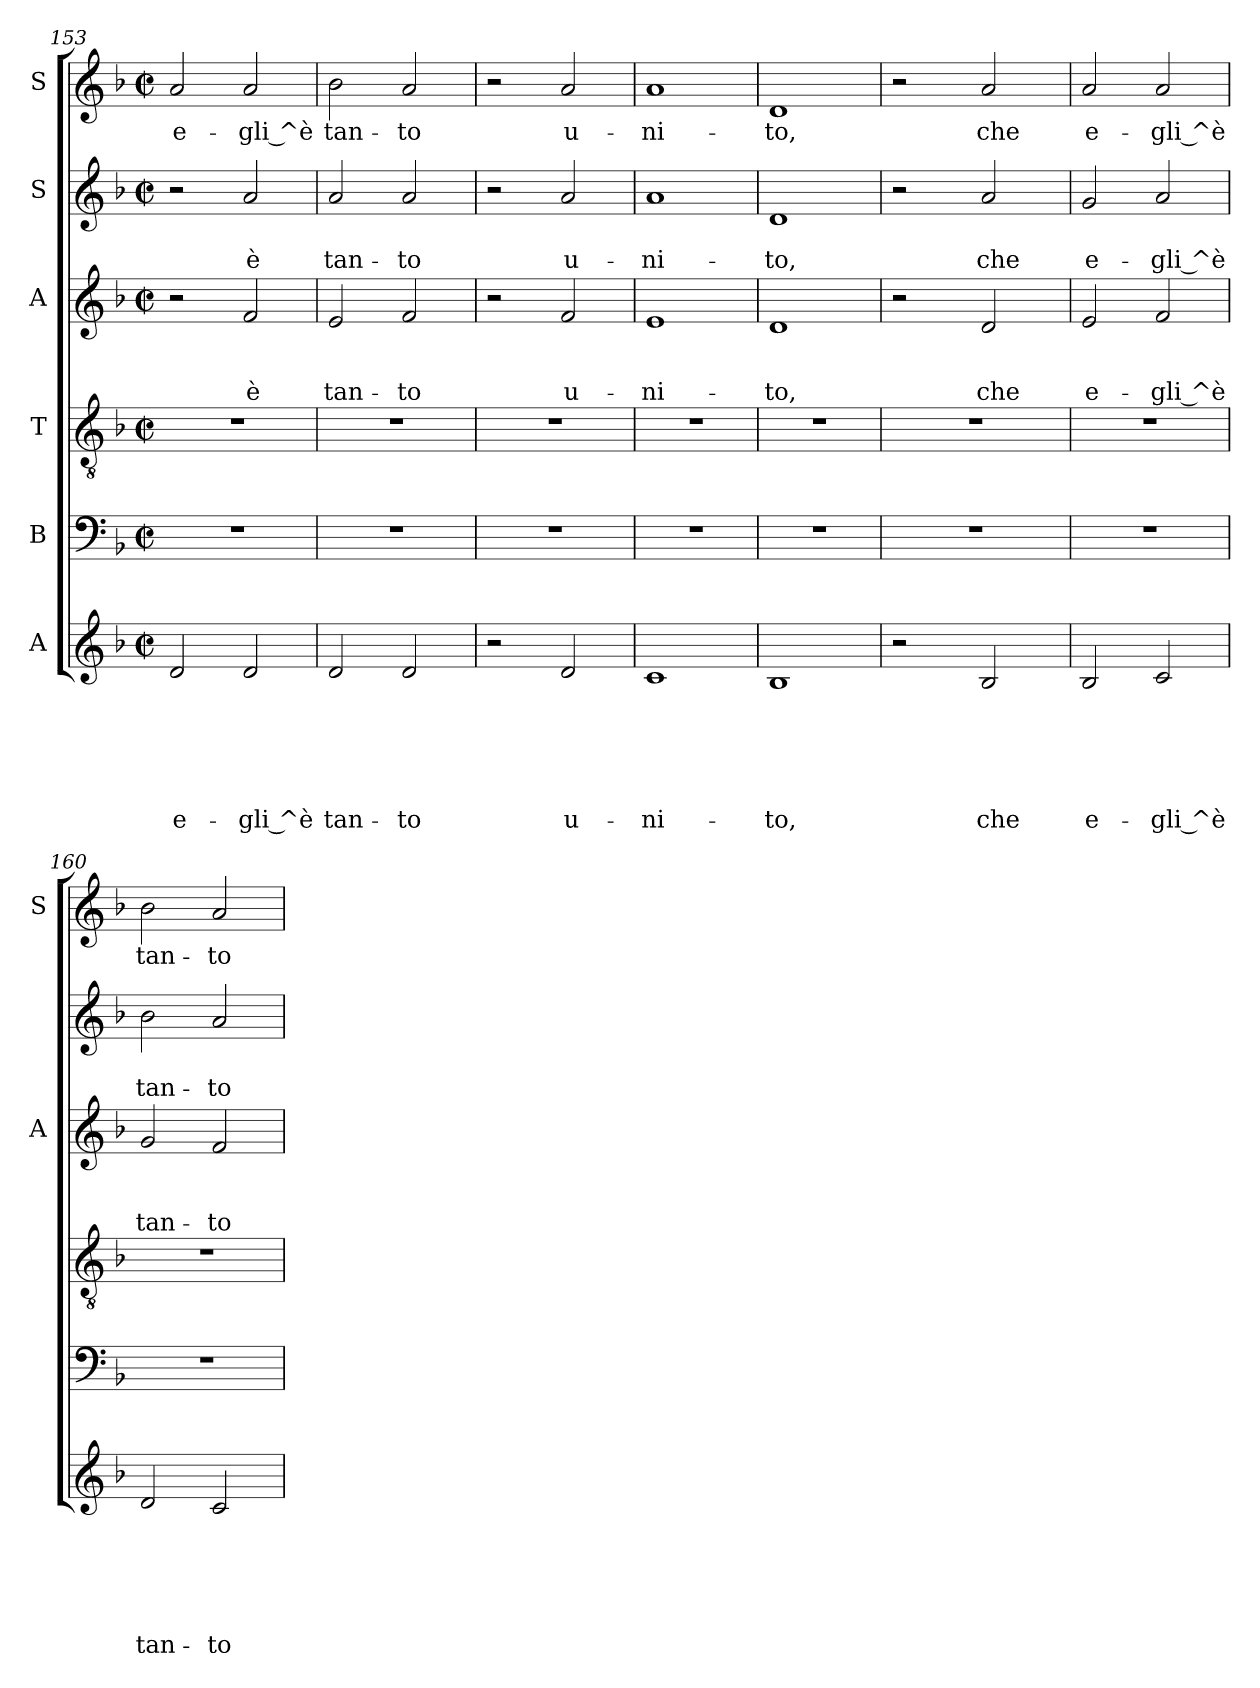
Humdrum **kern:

**kern	**text	**text	**text	**text	**text	**text	**kern	**kern	**kern	**text	**text	**text	**kern	**text	**text	**kern	**text
*part6	*part6	*part6	*part6	*part6	*part6	*part6	*part5	*part4	*part3	*part3	*part3	*part3	*part2	*part2	*part2	*part1	*part1
*staff6	*staff6	*staff6	*staff6	*staff6	*staff6	*staff6	*staff5	*staff4	*staff3	*staff3	*staff3	*staff3	*staff2	*staff2	*staff2	*staff1	*staff1
*I"A	*	*	*	*	*	*	*I"B	*I"T	*I"A	*	*	*	*I"S	*	*	*I"S	*
*	*	*	*	*	*	*	*	*	*I'A	*	*	*	*	*	*	*I'S	*
*clefG2	*	*	*	*	*	*	*clefF4	*clefGv2	*clefG2	*	*	*	*clefG2	*	*	*clefG2	*
*k[b-]	*	*	*	*	*	*	*k[b-]	*k[b-]	*k[b-]	*	*	*	*k[b-]	*	*	*k[b-]	*
*F:	*	*	*	*	*	*	*F:	*F:	*F:	*	*	*	*F:	*	*	*F:	*
*M2/2	*	*	*	*	*	*	*M2/2	*M2/2	*M2/2	*	*	*	*M2/2	*	*	*M2/2	*
*met(c|)	*	*	*	*	*	*	*met(c|)	*met(c|)	*met(c|)	*	*	*	*met(c|)	*	*	*met(c|)	*
=153	=153	=153	=153	=153	=153	=153	=153	=153	=153	=153	=153	=153	=153	=153	=153	=153	=153
!	!	!	!	!	!	!LO:LY:b	!	!	!	!	!	!	!	!	!	!	!LO:LY:b
2d/	.	.	.	.	.	e-	1r	1r	2r	.	.	.	2r	.	.	2a/	e-
!	!	!	!	!	!	!LO:LY:b	!	!	!	!	!	!LO:LY:b	!	!	!LO:LY:b	!	!LO:LY:b
2d/	.	.	.	.	.	-gli ^è	.	.	2f/	.	.	è	2a/	.	è	2a/	-gli ^è
=154	=154	=154	=154	=154	=154	=154	=154	=154	=154	=154	=154	=154	=154	=154	=154	=154	=154
!	!	!	!	!	!	!LO:LY:b	!	!	!	!	!	!LO:LY:b	!	!	!LO:LY:b	!	!LO:LY:b
2d/	.	.	.	.	.	tan-	1r	1r	2e/	.	.	tan-	2a/	.	tan-	2b-\	tan-
!	!	!	!	!	!	!LO:LY:b	!	!	!	!	!	!LO:LY:b	!	!	!LO:LY:b	!	!LO:LY:b
2d/	.	.	.	.	.	-to	.	.	2f/	.	.	-to	2a/	.	-to	2a/	-to
=155	=155	=155	=155	=155	=155	=155	=155	=155	=155	=155	=155	=155	=155	=155	=155	=155	=155
2r	.	.	.	.	.	.	1r	1r	2r	.	.	.	2r	.	.	2r	.
!	!	!	!	!	!	!LO:LY:b	!	!	!	!	!	!LO:LY:b	!	!	!LO:LY:b	!	!LO:LY:b
2d/	.	.	.	.	.	u-	.	.	2f/	.	.	u-	2a/	.	u-	2a/	u-
=156	=156	=156	=156	=156	=156	=156	=156	=156	=156	=156	=156	=156	=156	=156	=156	=156	=156
!	!	!	!	!	!	!LO:LY:b	!	!	!	!	!	!LO:LY:b	!	!	!LO:LY:b	!	!LO:LY:b
1c	.	.	.	.	.	-ni-	1r	1r	1e	.	.	-ni-	1a	.	-ni-	1a	-ni-
=157	=157	=157	=157	=157	=157	=157	=157	=157	=157	=157	=157	=157	=157	=157	=157	=157	=157
!	!	!	!	!	!	!LO:LY:b	!	!	!	!	!	!LO:LY:b	!	!	!LO:LY:b	!	!LO:LY:b
1B-	.	.	.	.	.	-to,	1r	1r	1d	.	.	-to,	1d	.	-to,	1d	-to,
=158	=158	=158	=158	=158	=158	=158	=158	=158	=158	=158	=158	=158	=158	=158	=158	=158	=158
*^	*	*	*	*	*	*	*	*	*^	*	*	*	*^	*	*	*^	*
2r	4..ryy	.	.	.	.	.	.	1r	1r	2r	4..ryy	.	.	.	2r	4..ryy	.	.	2r	4..ryy	.
.	2ryy	.	.	.	.	.	.	.	.	.	2ryy	.	.	.	.	2ryy	.	.	.	2ryy	.
!	!	!	!	!	!	!	!LO:LY:b	!	!	!	!	!	!	!LO:LY:b	!	!	!	!LO:LY:b	!	!	!LO:LY:b
2B-/	.	.	.	.	.	.	che	.	.	2d/	.	.	.	che	2a/	.	.	che	2a/	.	che
.	16ryy	.	.	.	.	.	.	.	.	.	16ryy	.	.	.	.	16ryy	.	.	.	16ryy	.
=159	=159	=159	=159	=159	=159	=159	=159	=159	=159	=159	=159	=159	=159	=159	=159	=159	=159	=159	=159	=159	=159
!	!	!	!	!	!	!	!LO:LY:b	!	!	!	!	!	!	!LO:LY:b	!	!	!	!LO:LY:b	!	!	!LO:LY:b
*	*	*	*	*	*	*	*	*	*	*v	*v	*	*	*	*	*	*	*	*v	*v	*
*v	*v	*	*	*	*	*	*	*	*	*	*	*	*	*v	*v	*	*	*	*
2B-/	.	.	.	.	.	e-	1r	1r	2e/	.	.	e-	2g/	.	e-	2a/	e-
!	!	!	!	!	!	!LO:LY:b	!	!	!	!	!	!LO:LY:b	!	!	!LO:LY:b	!	!LO:LY:b
2c/	.	.	.	.	.	-gli ^è	.	.	2f/	.	.	-gli ^è	2a/	.	-gli ^è	2a/	-gli ^è
=160	=160	=160	=160	=160	=160	=160	=160	=160	=160	=160	=160	=160	=160	=160	=160	=160	=160
!	!	!	!	!	!	!LO:LY:b	!	!	!	!	!	!LO:LY:b	!	!	!LO:LY:b	!	!LO:LY:b
2d/	.	.	.	.	.	tan-	1r	1r	2g/	.	.	tan-	2b-\	.	tan-	2b-\	tan-
!	!	!	!	!	!	!LO:LY:b	!	!	!	!	!	!LO:LY:b	!	!	!LO:LY:b	!	!LO:LY:b
2c/	.	.	.	.	.	-to	.	.	2f/	.	.	-to	2a/	.	-to	2a/	-to
=	=	=	=	=	=	=	=	=	=	=	=	=	=	=	=	=	=
*-	*-	*-	*-	*-	*-	*-	*-	*-	*-	*-	*-	*-	*-	*-	*-	*-	*-
